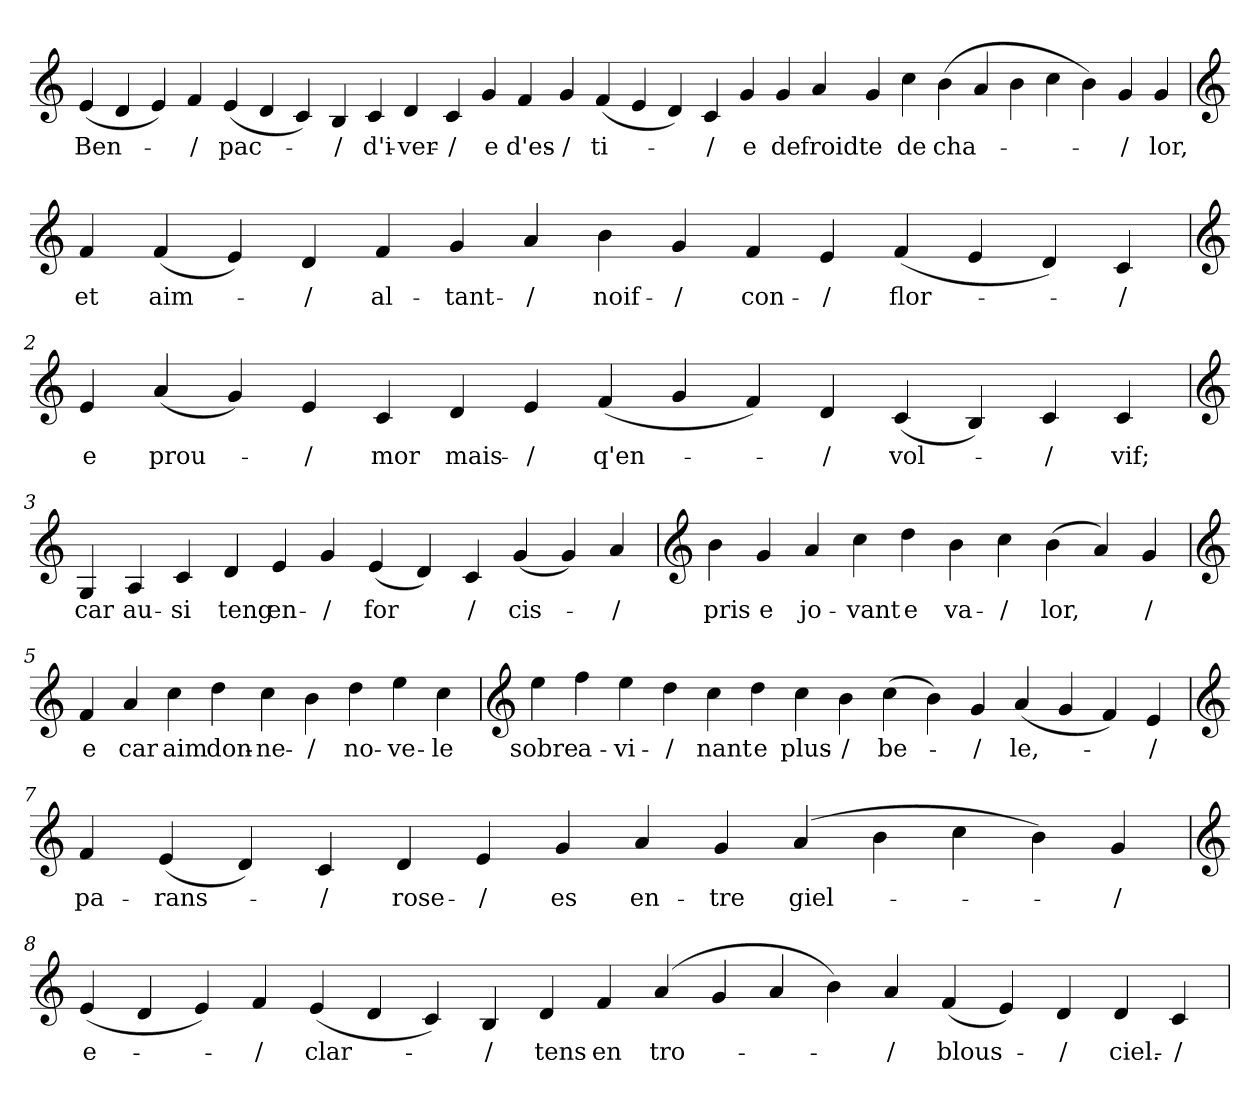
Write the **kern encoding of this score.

**kern	**text
*part1	*part1
*staff1	*staff1
*clefG2	*
=	=
(4e	Ben-
4d	.
4e)	.
4f	-/
(4e	pac-
4d	.
4c)	.
4B	-/
4c	d'i-
4d	-ver-
4c	-/
4g	e
4f	d'es-
4g	-/
(4f	ti-
4e	.
4d)	.
4c	-/
4g	e
4g	de
4a	froidt
4g	e
4cc	de
(4b	cha-
4a	.
4b	.
4cc	.
4b)	.
4g	-/
4g	lor,
=1	=1
*clefG2	*
4f	et
(4f	aim-
4e)	.
4d	-/
4f	al-
4g	-tant-
4a	-/
4b	noif-
4g	-/
4f	con-
4e	-/
(4f	flor-
4e	.
4d)	.
4c	-/
=2	=2
*clefG2	*
4e	e
(4a	prou-
4g)	.
4e	-/
4c	mor
4d	mais-
4e	-/
(4f	q'en-
4g	.
4f)	.
4d	-/
(4c	vol-
4B)	.
4c	-/
4c	vif;
=3	=3
*clefG2	*
4G	car
4A	au-
4c	-si
4d	teng
4e	en-
4g	-/
(4e	for
4d)	.
4c	-/
(4g	cis-
4g)	.
4a	-/
=4	=4
*clefG2	*
4b	pris
4g	e
4a	jo-
4cc	-vant
4dd	e
4b	va-
4cc	-/
(4b	lor,
4a)	.
4g	-/
=5	=5
*clefG2	*
4f	e
4a	car
4cc	aim
4dd	don-
4cc	-ne-
4b	-/
4dd	no-
4ee	-ve-
4cc	-le
=6	=6
*clefG2	*
4ee	sobre
4ff	a-
4ee	-vi-
4dd	-/
4cc	nant
4dd	e
4cc	plus-
4b	-/
(4cc	be-
4b)	.
4g	-/
(4a	le,-
4g	.
4f)	.
4e	-/
=7	=7
*clefG2	*
4f	pa-
(4e	-rans-
4d)	.
4c	-/
4d	rose-
4e	-/
4g	es
4a	en-
4g	-tre
(4a	giel-
4b	.
4cc	.
4b)	.
4g	-/
=8	=8
*clefG2	*
(4e	e-
4d	.
4e)	.
4f	-/
(4e	clar-
4d	.
4c)	.
4B	-/
4d	tens
4f	en
(4a	tro-
4g	.
4a	.
4b)	.
4a	-/
(4f	blous-
4e)	.
4d	-/
4d	ciel.-
4c	-/
=	=
*-	*-
